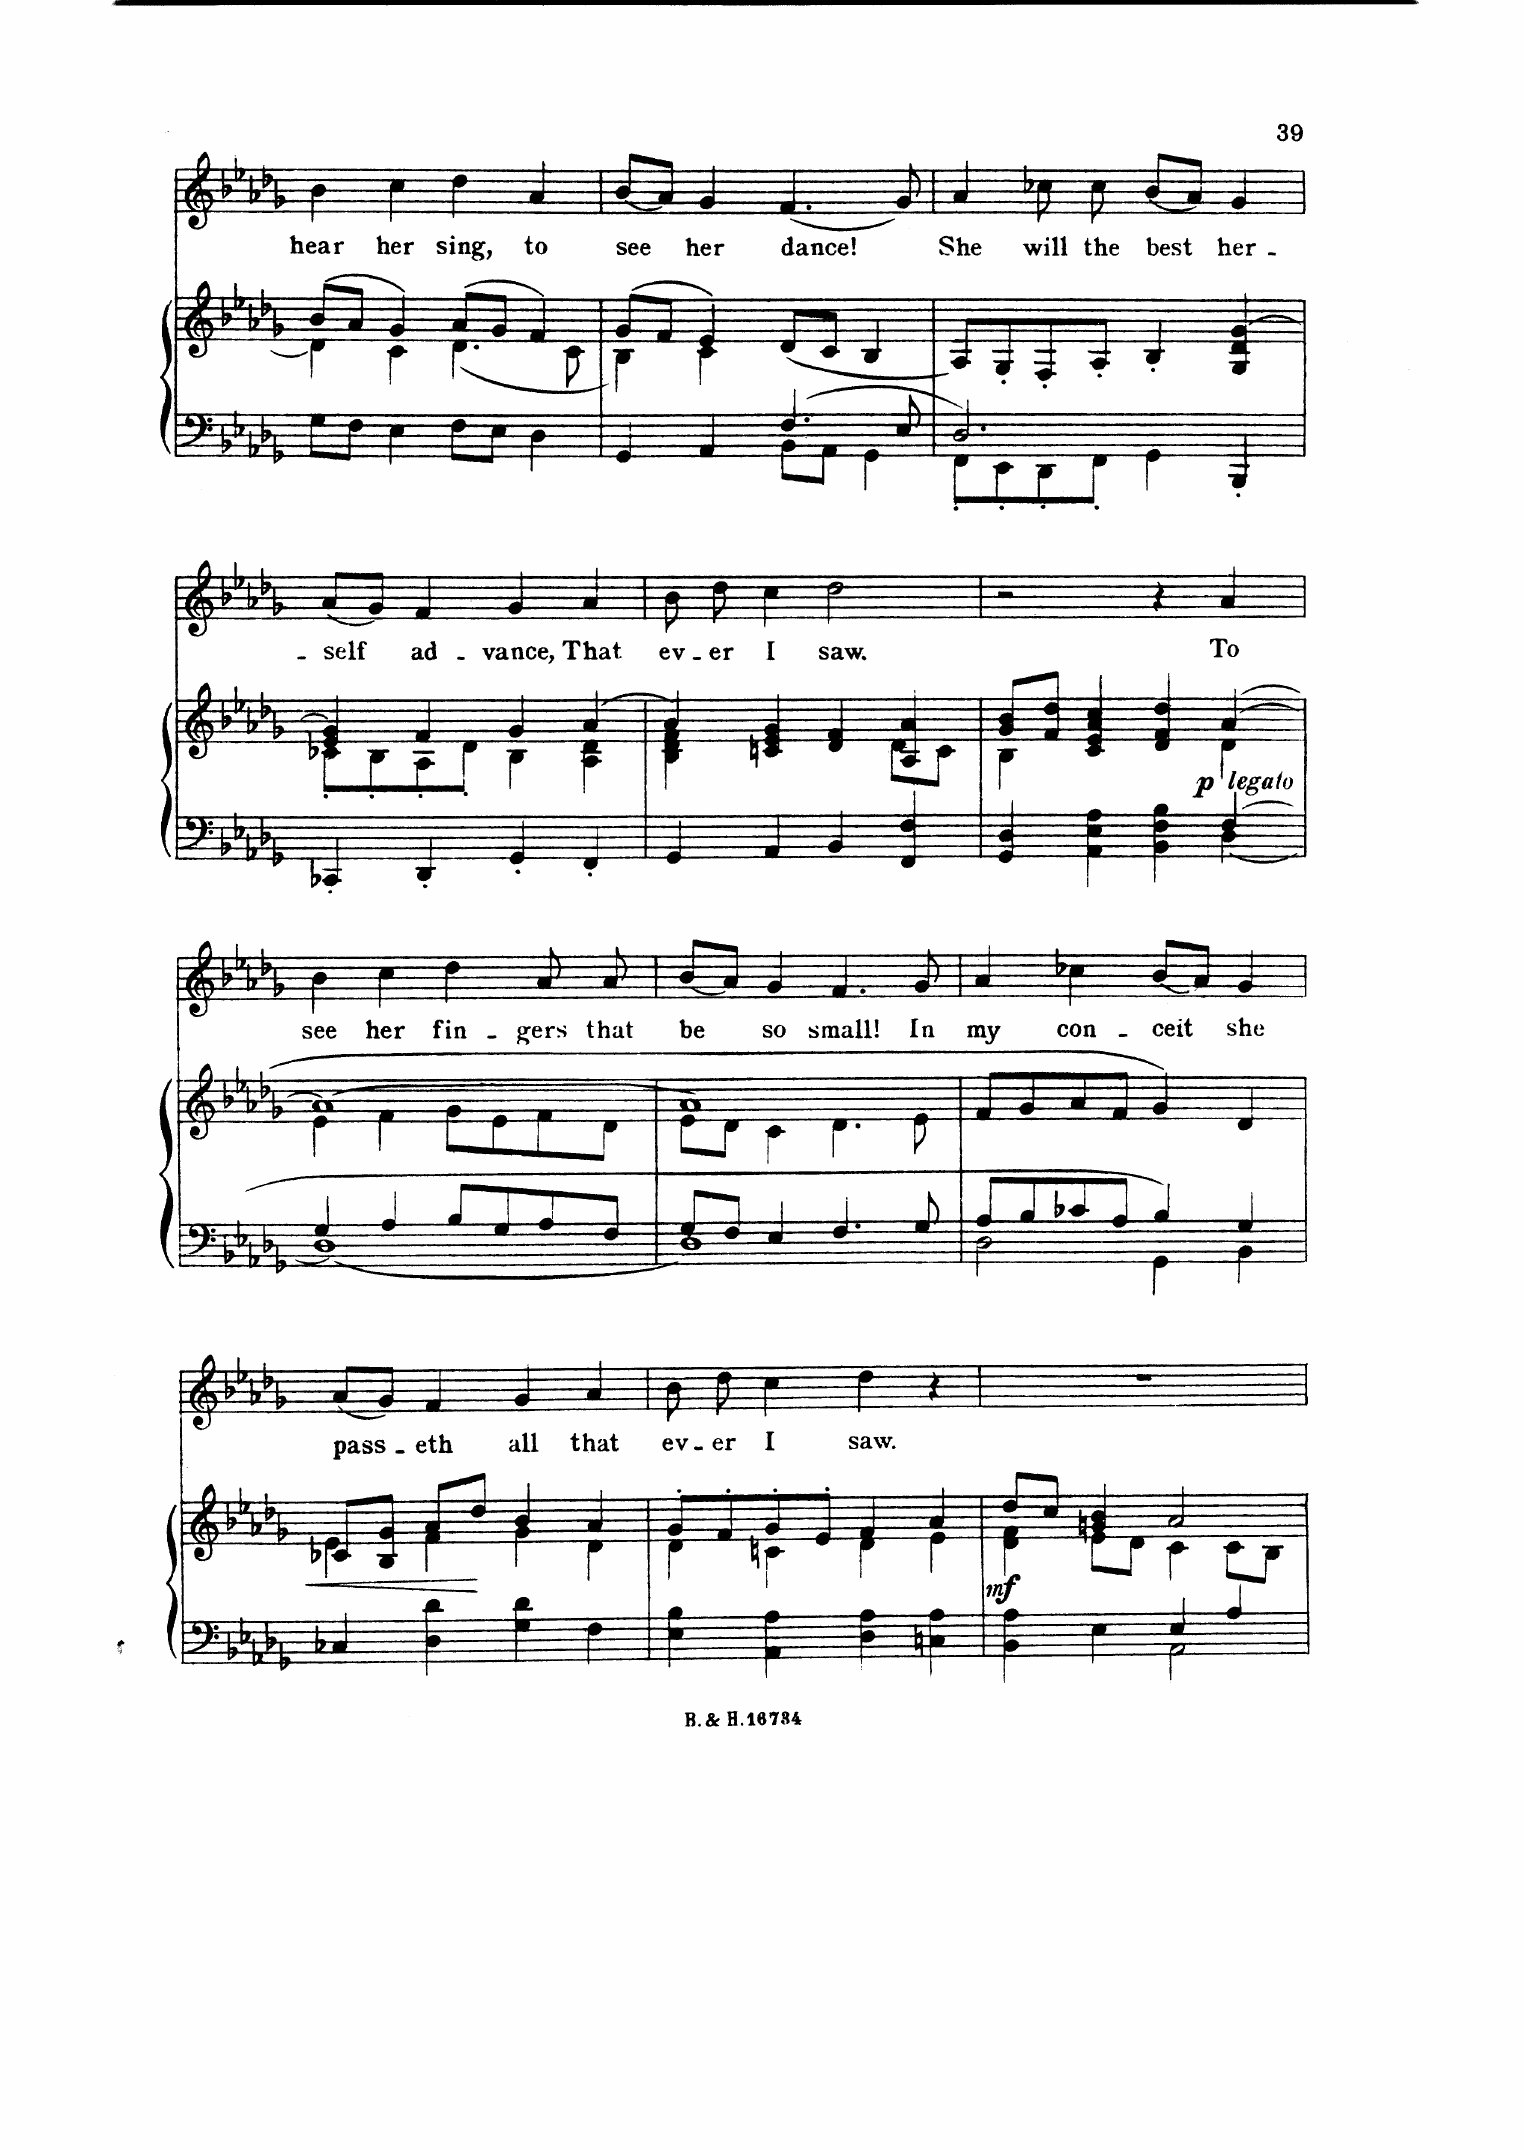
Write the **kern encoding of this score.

**kern	**kern	**dynam	**kern	**text
*part2	*part2	*part2	*part1	*part1
*staff3	*staff2	*staff2/3	*staff1	*staff1
*I"Piano	*	*	*I"Voice	*
*I'Pno	*	*	*	*
*clefF4	*clefG2	*	*clefG2	*
*k[b-e-a-d-g-]	*k[b-e-a-d-g-]	*	*k[b-e-a-d-g-]	*
*M4/4	*M4/4	*	*M4/4	*
=10	=10	=10	=10	=10
*	*^	*	*	*
8G-\L	(8b-/L	4d-\]	.	4b-\	hear
8F\J	8a-/J	.	.	.	.
4E-\	4g-/)	4c\	.	4cc\	her
8F\L	(8a-/L	(4.d-\	.	4dd-\	sing,
8E-\J	8g-/J	.	.	.	.
4D-\	4f/)	.	.	4a-/	to
.	.	8c\	.	.	.
=11	=11	=11	=11	=11	=11
*^	*	*	*	*	*
2ryy	4GG-/	(8g-/L	4B-\)	.	(8b-/L	see
.	.	8f/J	.	.	8a-/J)	.
.	4AA-/	4e-/)	4c\	.	4g-/	her
4.F\	8BB-\L	(<8d-/L	2ryy	.	(4.f/	dance!
.	8AA-\J	8c/J	.	.	.	.
.	4GG-\	4B-/	.	.	.	.
8E-\	.	.	.	.	8g-/)	.
*	*	*v	*v	*	*	*
=12	=12	=12	=12	=12	=12
2.D-\	8FF'\L	8A-/L)	.	4a-/	She
.	8EE-'\	8G-'</	.	.	.
.	8DD-'\	8F'</	.	8cc-X\	will
.	8FF'\J	8A-'</J	.	8cc-\	the
.	4GG-/	4B-'</	.	(8b-/L	best
.	.	.	.	8a-/J)	.
4ryy	4BBB-'/	4G-/ 4d-/ [4g-/	.	4g-/	her-
*v	*v	*	*	*	*
=13	=13	=13	=13	=13
*	*^	*	*	*
4CC-X'/	4e-/ 4g-/]	8c-X'\L	.	(8a-/L	-- self
.	.	8B-'\	.	8g-/J)	.
4DD-'/	4f/	8A-'\	.	4f/	ad-
.	.	8d-'\J	.	.	.
4GG-'/	4g-/	4B-\	.	4g-/	-vance,
4FF'/	[4a-/	4A-\ 4d-\	.	4a-/	That
=14	=14	=14	=14	=14	=14
4GG-/	4a-/]	4B-\ 4d-\ 4f\	.	8b-\	ev-
.	.	.	.	8dd-\	-er
4AA-/	4cn/ 4e-/ 4g-/	2ryy	.	4cc\	I
4BB-/	4d-/ 4f/	.	.	2dd-\	saw.
4FF/ 4F/	4A-/ 4a-/	8d-\L	.	.	.
.	.	8c\J	.	.	.
=15	=15	=15	=15	=15	=15
*^	*	*	*	*	*
4GG-/ 4D-/	2.ryy	8g-/ 8b-/L	4B-\	.	2r	.
.	.	8f/ 8dd-/J	.	.	.	.
4AA-\ 4E-\ 4A-\	.	4c/ 4e-/ 4a-/ 4cc/	2ryy	.	.	.
4BB-\ 4F\ 4B-\	.	4d-/ 4f/ 4dd-/	.	.	4r	.
!	!	!	!	!LO:DY:b	!	!
!	!	!	!	!LO:DY:n=1:b	!	!
4F/	[4D-\	([4a-/	4d-\	p other-dynamics	4a-/	To
=16	=16	=16	=16	=16	=16	=16
4G-/	1D-_	1a-_	4e-\	.	4b-\	see
4A-/	.	.	4f\	.	4cc\	her
8B-/L	.	.	8g-\L	.	4dd-\	fin-
8G-/	.	.	8e-\	.	.	.
8A-/	.	.	8f\	.	8a-/	-gers
8F/J	.	.	8d-\J	.	8a-/	that
=17	=17	=17	=17	=17	=17	=17
8G-/L	1D-]	1a-]	8e-\L	.	(8b-/L	be
8F/J	.	.	8d-\J	.	8a-/J)	.
4E-/	.	.	4c\	.	4g-/	so
4.F/	.	.	4.d-\	.	4.f/	small!
8G-/	.	.	8e-\	.	8g-/	In
*	*	*v	*v	*	*	*
=18	=18	=18	=18	=18	=18
8A-/L	2D-\	8f/L	.	4a-/	my
8B-/	.	8g-/	.	.	.
8c-X/	.	8a-/	.	4cc-X\	con-
8A-/J	.	8f/J	.	.	.
4B-/	4GG-\	4g-/)	.	(8b-/L	-ceit
.	.	.	.	8a-/J)	.
4G-/	4BB-\	4d-/	.	4g-/	she
=19	=19	=19	=19	=19	=19
!	!	!	!LO:HP:b	!	!
*v	*v	*^	*	*	*
4C-X/	8c-X/L	4e-\	<	(8a-/L	pass-
.	8B-/ 8g-/J	.	.	8g-/J)	.
4D-\ 4d-\	8a-/L	4f\	.	4f/	-eth
.	8dd-/J	.	.	.	.
4G-\ 4d-\	4b-/	4g-\	[	4g-/	all
4F\	4a-/	4d-\	.	4a-/	that
=20	=20	=20	=20	=20	=20
4E-\ 4B-\	8g-'/L	4d-\	.	8b-\	ev-
.	8f'/	.	.	8dd-\	-er
4AA-\ 4A-\	8g-'/	4cn\	.	4cc\	I
.	8e-'/J	.	.	.	.
4D-\ 4A-\	4f/	4d-\	.	4dd-\	saw.
4Cn\ 4A-\	4a-/	4e-\	.	4r	.
=21	=21	=21	=21	=21	=21
*^	*	*	*	*	*
!	!	!	!	!LO:DY:b	!	!
4BB-\ 4A-\	2ryy	8dd-/L	4d-\ 4f\	mf	1r	.
.	.	8cc/J	.	.	.	.
4E-\	.	4gn/ 4b-/	8e-\L	.	.	.
.	.	.	8d-\J	.	.	.
4E-/	2AA-\	2a-/	4c\	.	.	.
4A-/	.	.	8c\L	.	.	.
.	.	.	8B-\J	.	.	.
*v	*v	*	*	*	*	*
*	*v	*v	*	*	*
=	=	=	=	=
*-	*-	*-	*-	*-
